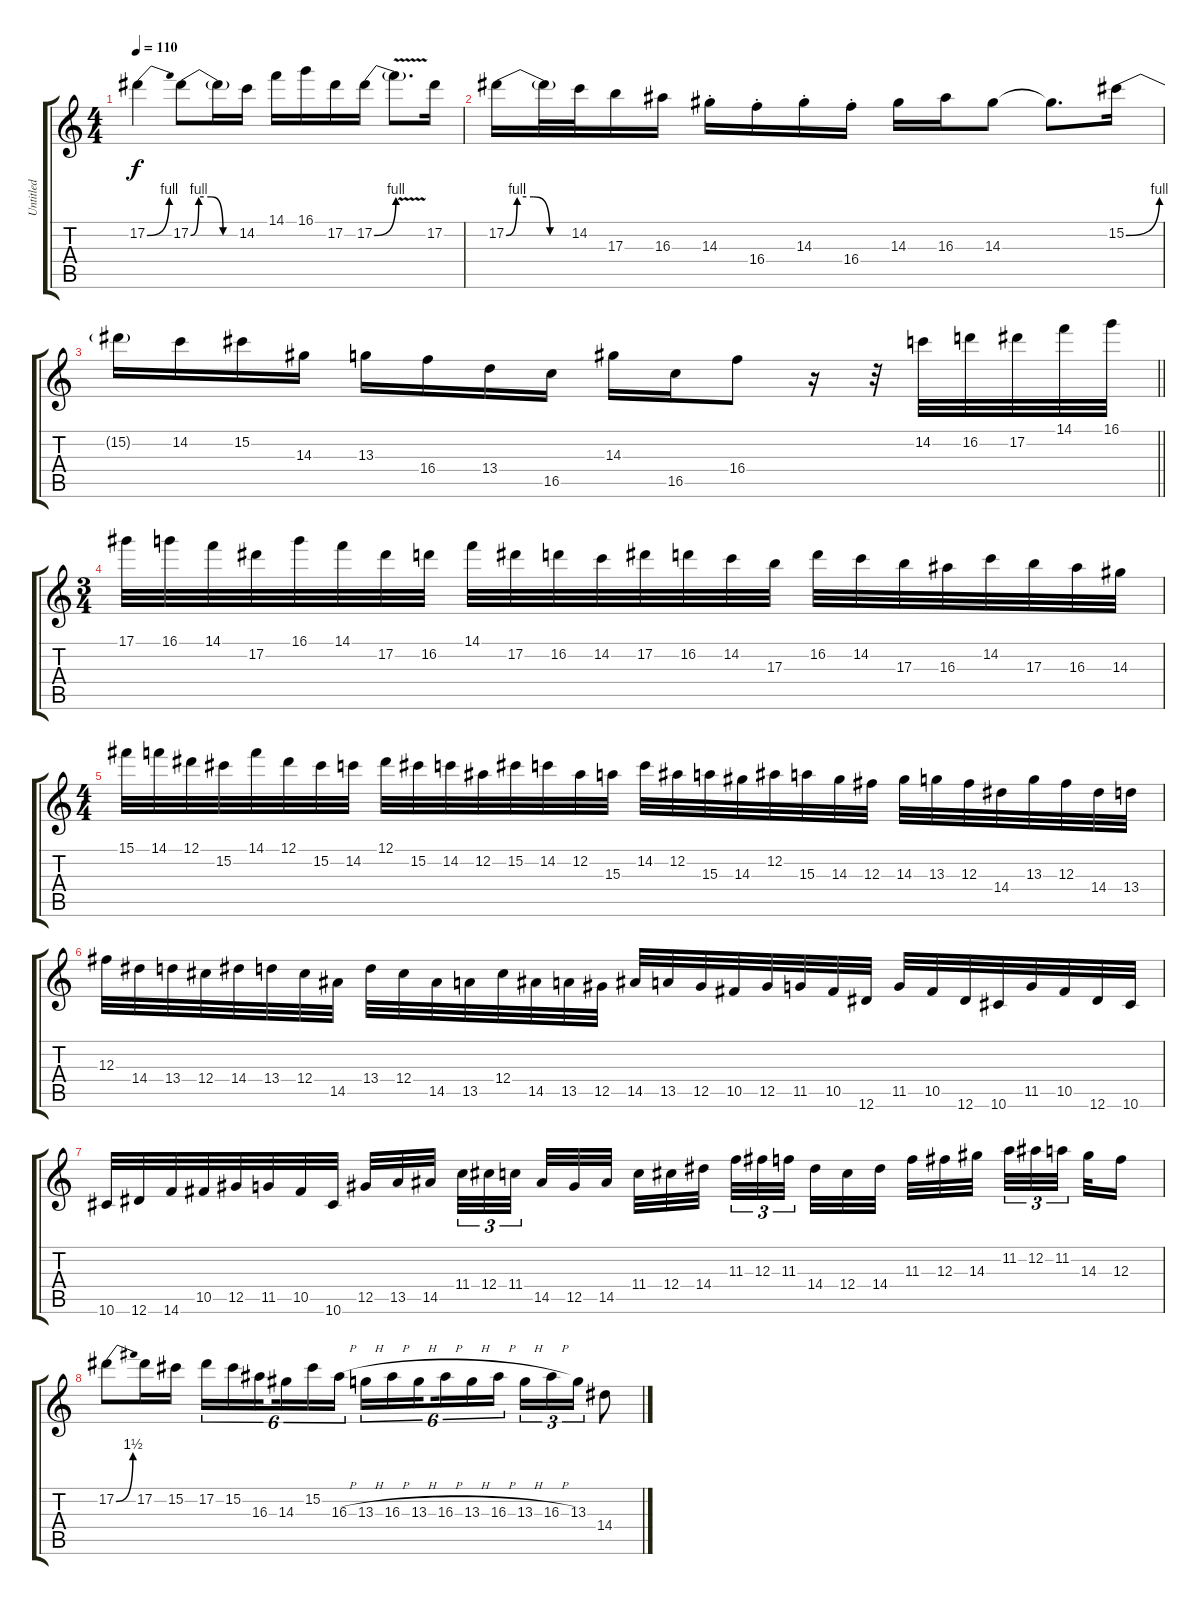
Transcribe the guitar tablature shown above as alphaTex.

\track ("Untitled" "Untitled") {instrument overdrivenguitar}
\staff {score tabs}
\tuning (Eb4 Bb3 Gb3 Db3 Ab2 Eb2) {hide}
\ts (4 4)
\tempo 110
\clef g2
\ks c
17.2{be (bend 0 0 60 4)}.4{dy f} 17.2{be (custom 0 0 10 4 25 4 40 0 60 0)}.8 17.2{t}.16 14.2.16 14.1.16 16.1.16 17.2.16 17.2{be (bend 0 0 60 4)}.16 17.2{v t}.8{d} 17.2.16 |
17.2{be (custom 0 0 10 4 25 4 40 0 60 0)}.16 17.2{t}.32 14.2.32 17.3.16 16.3.16 14.3{st}.16 16.4{st}.16 14.3{st}.16 16.4{st}.16 14.3.16 16.3.16 14.3.8 14.3{t}.8{d} 15.2{be (bend 0 0 60 4)}.16 |
\barLineRight lightlight
15.2{t}.16 14.2.16 15.2.16 14.3.16 13.3.16 16.4.16 13.4.16 16.5.16 14.3.16 16.5.16 16.4.8 r.16 r.32 14.2.32 16.2.32 17.2.32 14.1.32 16.1.32 |
\ts (3 4)
17.1.32 16.1.32 14.1.32 17.2.32 16.1.32 14.1.32 17.2.32 16.2.32 14.1.32 17.2.32 16.2.32 14.2.32 17.2.32 16.2.32 14.2.32 17.3.32 16.2.32 14.2.32 17.3.32 16.3.32 14.2.32 17.3.32 16.3.32 14.3.32 |
\ts (4 4)
15.1.32 14.1.32 12.1.32 15.2.32 14.1.32 12.1.32 15.2.32 14.2.32 12.1.32 15.2.32 14.2.32 12.2.32 15.2.32 14.2.32 12.2.32 15.3.32 14.2.32 12.2.32 15.3.32 14.3.32 12.2.32 15.3.32 14.3.32 12.3.32 14.3.32 13.3.32 12.3.32 14.4.32 13.3.32 12.3.32 14.4.32 13.4.32 |
12.3.32 14.4.32 13.4.32 12.4.32 14.4.32 13.4.32 12.4.32 14.5.32 13.4.32 12.4.32 14.5.32 13.5.32 12.4.32 14.5.32 13.5.32 12.5.32 14.5.32 13.5.32 12.5.32 10.5.32 12.5.32 11.5.32 10.5.32 12.6.32 11.5.32 10.5.32 12.6.32 10.6.32 11.5.32 10.5.32 12.6.32 10.6.32 |
10.6.32 12.6.32 14.6.32 10.5.32 12.5.32 11.5.32 10.5.32 10.6.32 12.5.32 13.5.32 14.5.32{beam splitsecondary} 11.4.32{tu (3 2)} 12.4.32{tu (3 2)} 11.4.32{tu (3 2) beam splitsecondary} 14.5.32 12.5.32 14.5.32 11.4.32 12.4.32 14.4.32{beam splitsecondary} 11.3.32{tu (3 2)} 12.3.32{tu (3 2)} 11.3.32{tu (3 2) beam splitsecondary} 14.4.32 12.4.32 14.4.32 11.3.32 12.3.32 14.3.32{beam splitsecondary} 11.2.32{tu (3 2)} 12.2.32{tu (3 2)} 11.2.32{tu (3 2) beam splitsecondary} 14.3.32 12.3.16 |
17.2{be (bend 0 0 60 6)}.8 17.2.16 15.2.16 17.2.16{tu (6 4)} 15.2.16{tu (6 4)} 16.3.16{tu (6 4) beam splitsecondary} 14.3.16{tu (6 4)} 15.2.16{tu (6 4)} 16.3{h}.16{tu (6 4)} 13.3{h}.16{tu (6 4)} 16.3{h}.16{tu (6 4)} 13.3{h}.16{tu (6 4) beam splitsecondary} 16.3{h}.16{tu (6 4)} 13.3{h}.16{tu (6 4)} 16.3{h}.16{tu (6 4)} 13.3{h}.16{tu (3 2)} 16.3{h}.16{tu (3 2)} 13.3.16{tu (3 2)} 14.4.8
